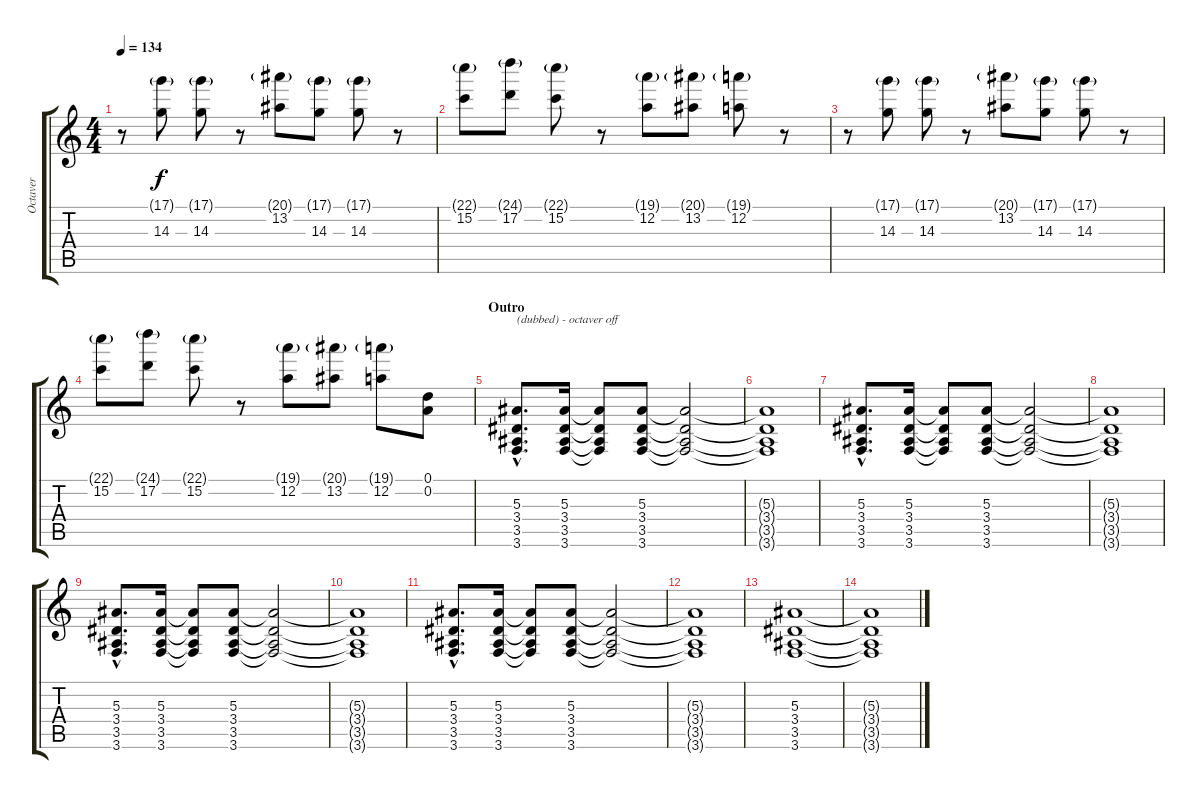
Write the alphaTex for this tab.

\track ("Octaver" "Octaver") {instrument overdrivenguitar}
\staff {score tabs}
\tuning (D4 A3 F3 C3 G2 D2) {hide}
\ts (4 4)
\tempo 134
\clef g2
\ks c
r.8{dy f} (17.1{g} 14.3).8 (17.1{g} 14.3).8 r.8 (20.1{g} 13.2).8 (17.1{g} 14.3).8 (17.1{g} 14.3).8 r.8 |
(22.1{g} 15.2).8 (24.1{g} 17.2).8 (22.1{g} 15.2).8 r.8 (19.1{g} 12.2).8 (20.1{g} 13.2).8 (19.1{g} 12.2).8 r.8 |
r.8 (17.1{g} 14.3).8 (17.1{g} 14.3).8 r.8 (20.1{g} 13.2).8 (17.1{g} 14.3).8 (17.1{g} 14.3).8 r.8 |
(22.1{g} 15.2).8 (24.1{g} 17.2).8 (22.1{g} 15.2).8 r.8 (19.1{g} 12.2).8 (20.1{g} 13.2).8 (19.1{g} 12.2).8 (0.1 0.2).8 |
\section ("" "Outro")
(5.3{hac} 3.4{hac} 3.5{hac} 3.6{hac}).8{d txt "(dubbed) - octaver off" volume 11 balance 0} (5.3 3.4 3.5 3.6).16 (5.3{t} 3.4{t} 3.5{t} 3.6{t}).8 (5.3 3.4 3.5 3.6).8 (5.3{t} 3.4{t} 3.5{t} 3.6{t}).2 |
(5.3{t} 3.4{t} 3.5{t} 3.6{t}).1 |
(5.3{hac} 3.4{hac} 3.5{hac} 3.6{hac}).8{d} (5.3 3.4 3.5 3.6).16 (5.3{t} 3.4{t} 3.5{t} 3.6{t}).8 (5.3 3.4 3.5 3.6).8 (5.3{t} 3.4{t} 3.5{t} 3.6{t}).2 |
(5.3{t} 3.4{t} 3.5{t} 3.6{t}).1 |
(5.3{hac} 3.4{hac} 3.5{hac} 3.6{hac}).8{d volume 11 balance 0} (5.3 3.4 3.5 3.6).16 (5.3{t} 3.4{t} 3.5{t} 3.6{t}).8 (5.3 3.4 3.5 3.6).8 (5.3{t} 3.4{t} 3.5{t} 3.6{t}).2 |
(5.3{t} 3.4{t} 3.5{t} 3.6{t}).1 |
(5.3{hac} 3.4{hac} 3.5{hac} 3.6{hac}).8{d} (5.3 3.4 3.5 3.6).16 (5.3{t} 3.4{t} 3.5{t} 3.6{t}).8 (5.3 3.4 3.5 3.6).8 (5.3{t} 3.4{t} 3.5{t} 3.6{t}).2 |
(5.3{t} 3.4{t} 3.5{t} 3.6{t}).1 |
(5.3 3.4 3.5 3.6).1 |
(5.3{t} 3.4{t} 3.5{t} 3.6{t}).1
